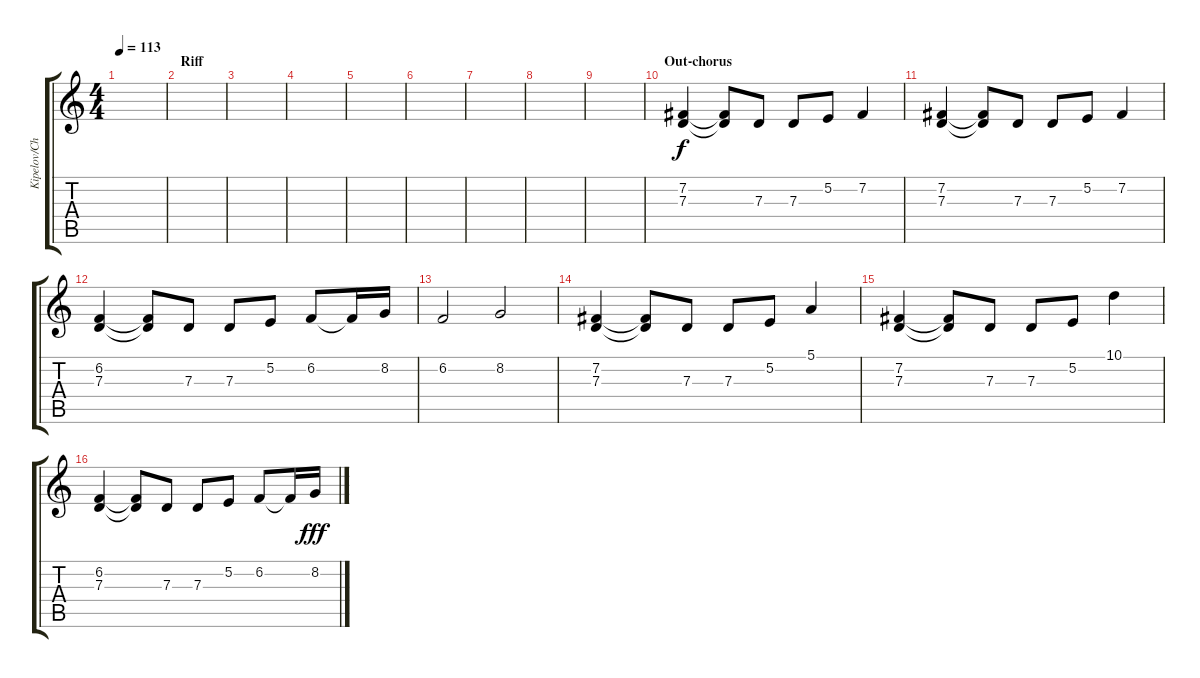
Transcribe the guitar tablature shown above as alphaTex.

\track ("Kipelov/Choir/Flute" "Kipelov/Ch") {instrument tenorsax}
\staff {score tabs}
\tuning (E4 B3 G3 D3 A2 E2) {hide}
\ts (4 4)
\tempo 113
\clef g2
\ks c
|
\section ("" "Riff")
|
|
|
|
|
|
|
|
\section ("" "Out-chorus")
(7.2 7.3).4 (7.2{t} 7.3{t}).8 7.3.8 7.3.8 5.2.8 7.2.4 |
(7.2 7.3).4 (7.2{t} 7.3{t}).8 7.3.8 7.3.8 5.2.8 7.2.4 |
(6.2 7.3).4 (6.2{t} 7.3{t}).8 7.3.8 7.3.8 5.2.8 6.2.8 6.2{t}.16 8.2.16 |
6.2.2 8.2.2 |
(7.2 7.3).4 (7.2{t} 7.3{t}).8 7.3.8 7.3.8 5.2.8 5.1.4 |
(7.2 7.3).4 (7.2{t} 7.3{t}).8 7.3.8 7.3.8 5.2.8 10.1.4 |
(6.2 7.3).4 (6.2{t} 7.3{t}).8 7.3.8 7.3.8 5.2.8 6.2.8 6.2{t}.16{dy f} 8.2.16{dy fff}
